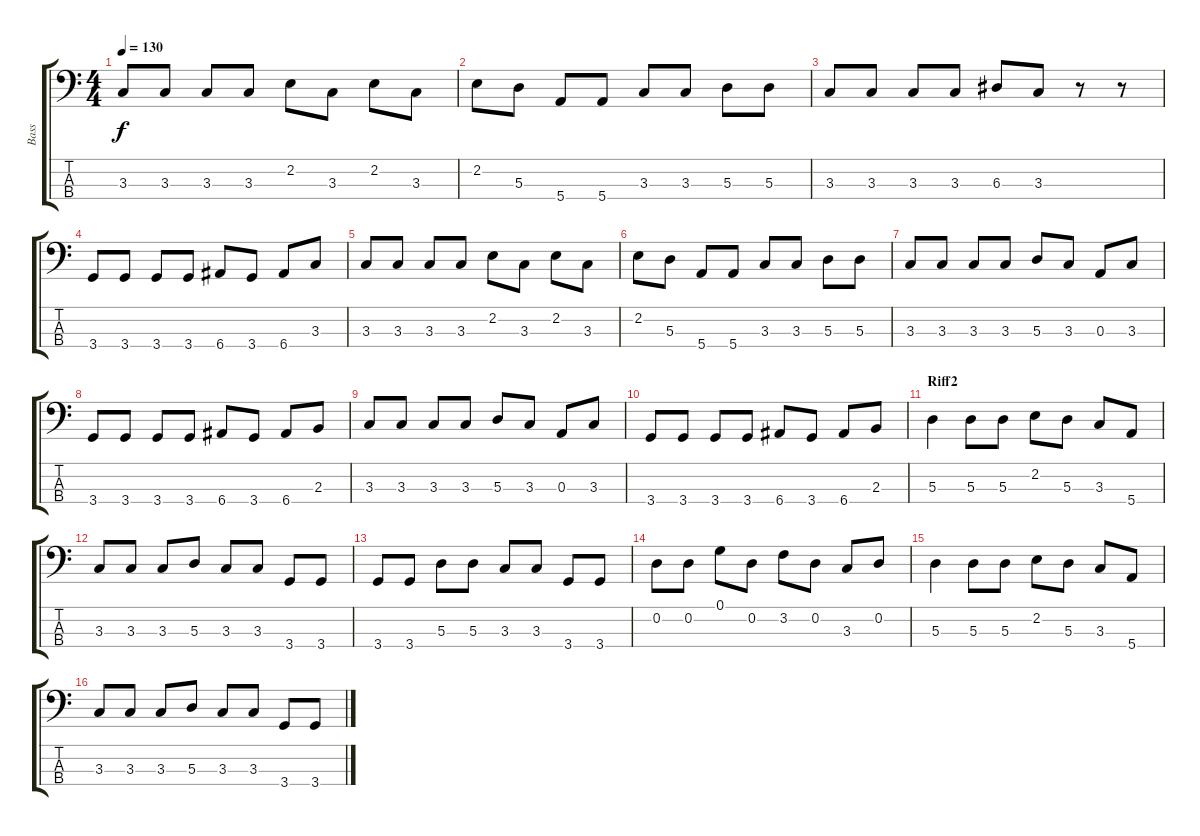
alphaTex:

\track ("Bass" "Bass") {instrument electricbassfinger}
\staff {score tabs}
\tuning (G2 D2 A1 E1) {hide}
\ts (4 4)
\tempo 130
\clef f4
\ks c
3.3.8{dy f} 3.3.8 3.3.8 3.3.8 2.2.8 3.3.8 2.2.8 3.3.8 |
2.2.8 5.3.8 5.4.8 5.4.8 3.3.8 3.3.8 5.3.8 5.3.8 |
3.3.8 3.3.8 3.3.8 3.3.8 6.3.8 3.3.8 r.8 r.8 |
3.4.8 3.4.8 3.4.8 3.4.8 6.4.8 3.4.8 6.4.8 3.3.8 |
3.3.8 3.3.8 3.3.8 3.3.8 2.2.8 3.3.8 2.2.8 3.3.8 |
2.2.8 5.3.8 5.4.8 5.4.8 3.3.8 3.3.8 5.3.8 5.3.8 |
3.3.8 3.3.8 3.3.8 3.3.8 5.3.8 3.3.8 0.3.8 3.3.8 |
3.4.8 3.4.8 3.4.8 3.4.8 6.4.8 3.4.8 6.4.8 2.3.8 |
3.3.8 3.3.8 3.3.8 3.3.8 5.3.8 3.3.8 0.3.8 3.3.8 |
3.4.8 3.4.8 3.4.8 3.4.8 6.4.8 3.4.8 6.4.8 2.3.8 |
\section ("" "Riff2")
5.3.4 5.3.8 5.3.8 2.2.8 5.3.8 3.3.8 5.4.8 |
3.3.8 3.3.8 3.3.8 5.3.8 3.3.8 3.3.8 3.4.8 3.4.8 |
3.4.8 3.4.8 5.3.8 5.3.8 3.3.8 3.3.8 3.4.8 3.4.8 |
0.2.8 0.2.8 0.1.8 0.2.8 3.2.8 0.2.8 3.3.8 0.2.8 |
5.3.4 5.3.8 5.3.8 2.2.8 5.3.8 3.3.8 5.4.8 |
3.3.8 3.3.8 3.3.8 5.3.8 3.3.8 3.3.8 3.4.8 3.4.8
